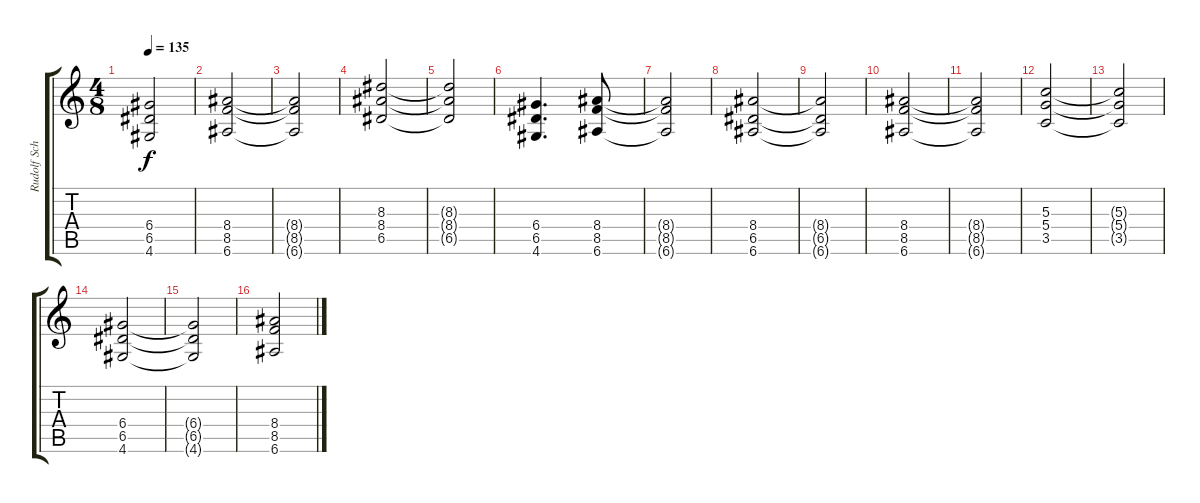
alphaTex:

\track ("Rudolf Schenker" "Rudolf Sch") {instrument overdrivenguitar}
\staff {score tabs}
\tuning (E4 B3 G3 D3 A2 E2) {hide}
\ts (4 8)
\tempo 135
\clef g2
\ks c
(6.4{t} 6.5{t} 4.6{t}).2{dy f} |
(8.4 8.5 6.6).2 |
(8.4{t} 8.5{t} 6.6{t}).2 |
(8.3 8.4 6.5).2 |
(8.3{t} 8.4{t} 6.5{t}).2 |
(6.4 6.5 4.6).4{d} (8.4 8.5 6.6).8 |
(8.4{t} 8.5{t} 6.6{t}).2 |
(8.4 6.5 6.6).2 |
(8.4{t} 6.5{t} 6.6{t}).2 |
(8.4 8.5 6.6).2 |
(8.4{t} 8.5{t} 6.6{t}).2 |
(5.3 5.4 3.5).2 |
(5.3{t} 5.4{t} 3.5{t}).2 |
(6.4 6.5 4.6).2 |
(6.4{t} 6.5{t} 4.6{t}).2 |
(8.4 8.5 6.6).2
